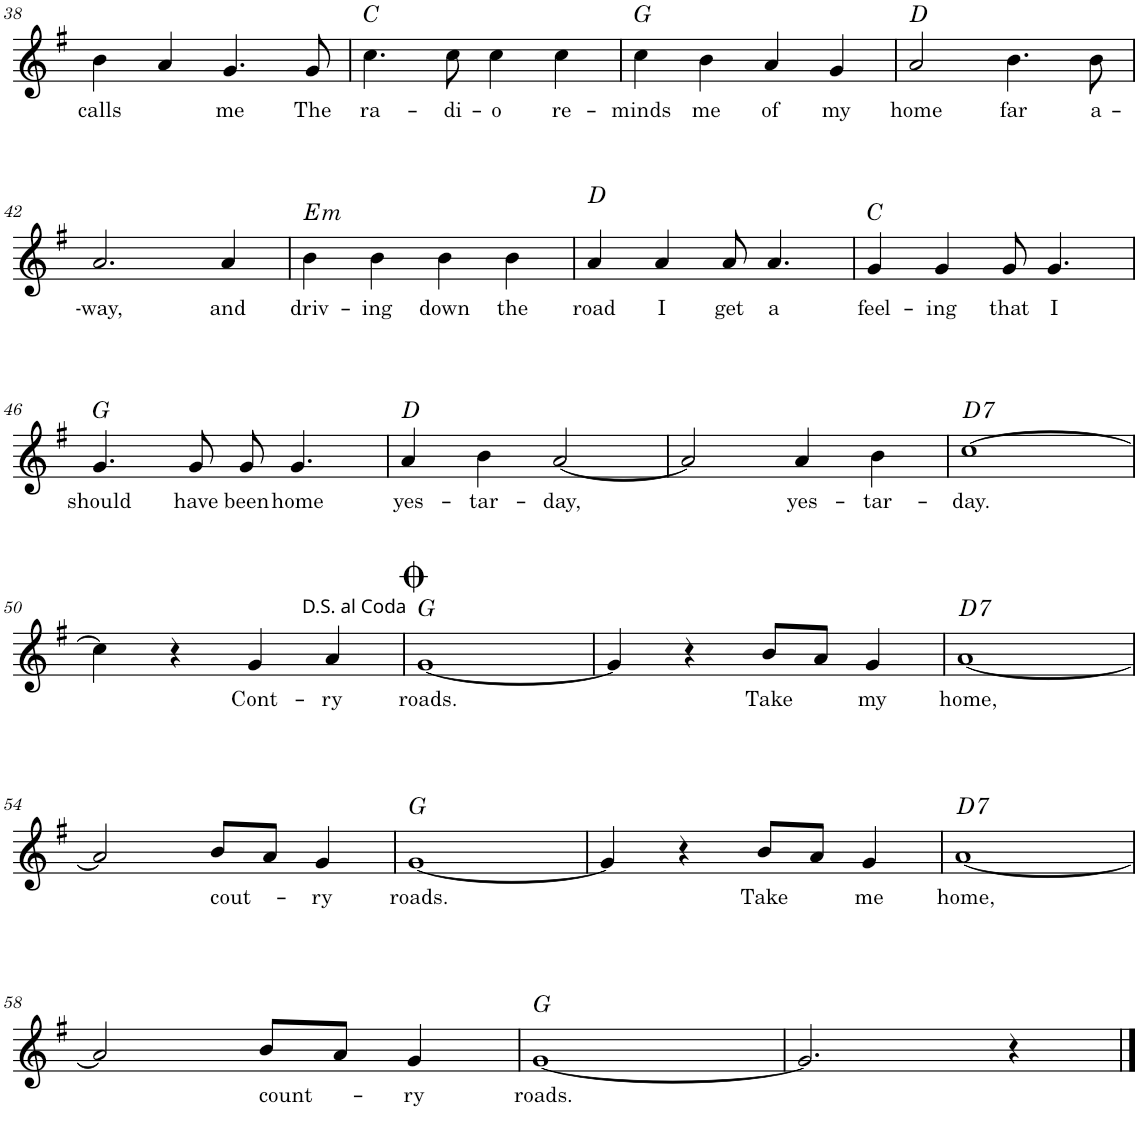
**kern	**text	**harte
*part1	*part1	*part1
*staff1	*staff1	*
*I"Фл.	*	*
!!LO:PB:g=z
*clefG2	*	*
*k[f#]	*	*
*M2/2	*	*
*met(c|)	*	*
=38	=38	=38
!	!LO:LY:b	!
4b\	calls	.
4a/	.	.
!	!LO:LY:b	!
4.g/	me	.
!	!LO:LY:b	!
8g/	The	.
=39	=39	=39
!	!LO:LY:b	!
4.cc\	ra-	C:maj
!	!LO:LY:b	!
8cc\	-di-	.
!	!LO:LY:b	!
4cc\	-o	.
!	!LO:LY:b	!
4cc\	re-	.
=40	=40	=40
!	!LO:LY:b	!
4cc\	-minds	G:maj
!	!LO:LY:b	!
4b\	me	.
!	!LO:LY:b	!
4a/	of	.
!	!LO:LY:b	!
4g/	my	.
=41	=41	=41
!	!LO:LY:b	!
2a/	home	D:maj
!	!LO:LY:b	!
4.b\	far	.
!	!LO:LY:b	!
8b\	a-	.
!!LO:LB:g=z
=42	=42	=42
!	!LO:LY:b	!
2.a/	-way,	.
!	!LO:LY:b	!
4a/	and	.
=43	=43	=43
!	!LO:LY:b	!LO:H:kt=m
4b\	driv-	E:min
!	!LO:LY:b	!
4b\	-ing	.
!	!LO:LY:b	!
4b\	down	.
!	!LO:LY:b	!
4b\	the	.
=44	=44	=44
!	!LO:LY:b	!LO:H:n=1:kt=N.C.
4a/	road	N D:maj
!	!LO:LY:b	!
4a/	I	.
!	!LO:LY:b	!
8a/	get	.
!	!LO:LY:b	!
4.a/	a	.
=45	=45	=45
!	!LO:LY:b	!
4g/	feel-	C:maj
!	!LO:LY:b	!
4g/	-ing	.
!	!LO:LY:b	!
8g/	that	.
!	!LO:LY:b	!
4.g/	I	.
!!LO:LB:g=z
=46	=46	=46
!	!LO:LY:b	!
4.g/	should	G:maj
!	!LO:LY:b	!
8g/	have	.
!	!LO:LY:b	!
8g/	been	.
!	!LO:LY:b	!
4.g/	home	.
=47	=47	=47
!	!LO:LY:b	!
4a/	yes-	D:maj
!	!LO:LY:b	!
4b\	-tar-	.
!	!LO:LY:b	!
[2a/	-day,	.
=48	=48	=48
2a/]	.	.
!	!LO:LY:b	!
4a/	yes-	.
!	!LO:LY:b	!
4b\	-tar-	.
=49	=49	=49
!	!LO:LY:b	!LO:H:kt=7
[1cc	-day.	D:7
!!LO:LB:g=z
=50	=50	=50
4cc\]	.	.
4r	.	.
!	!LO:LY:b	!
4g/	Cont-	.
!	!LO:LY:b	!
4a/	-ry	.
!LO:TX:a:t=<font size="9"/><font face="Magneto"/>D.S. al Coda	!	!
=51	=51	=51
!	!LO:LY:b	!
[1g	roads.	G:maj
=52	=52	=52
4g/]	.	.
4r	.	.
!	!LO:LY:b	!
8b/L	Take	.
8a/J	.	.
!	!LO:LY:b	!
4g/	my	.
=53	=53	=53
!	!LO:LY:b	!LO:H:kt=7
[1a	home,	D:7
!!LO:LB:g=z
=54	=54	=54
2a/]	.	.
!	!LO:LY:b	!
8b/L	cout-	.
8a/J	.	.
!	!LO:LY:b	!
4g/	-ry	.
=55	=55	=55
!	!LO:LY:b	!
[1g	roads.	G:maj
=56	=56	=56
4g/]	.	.
4r	.	.
!	!LO:LY:b	!
8b/L	Take	.
8a/J	.	.
!	!LO:LY:b	!
4g/	me	.
=57	=57	=57
!	!LO:LY:b	!LO:H:kt=7
[1a	home,	D:7
!!LO:LB:g=z
=58	=58	=58
2a/]	.	.
!	!LO:LY:b	!
8b/L	count-	.
8a/J	.	.
!	!LO:LY:b	!
4g/	-ry	.
=59	=59	=59
!	!LO:LY:b	!
[1g	roads.	G:maj
=60	=60	=60
2.g/]	.	.
4r	.	.
==	==	==
*-	*-	*-
